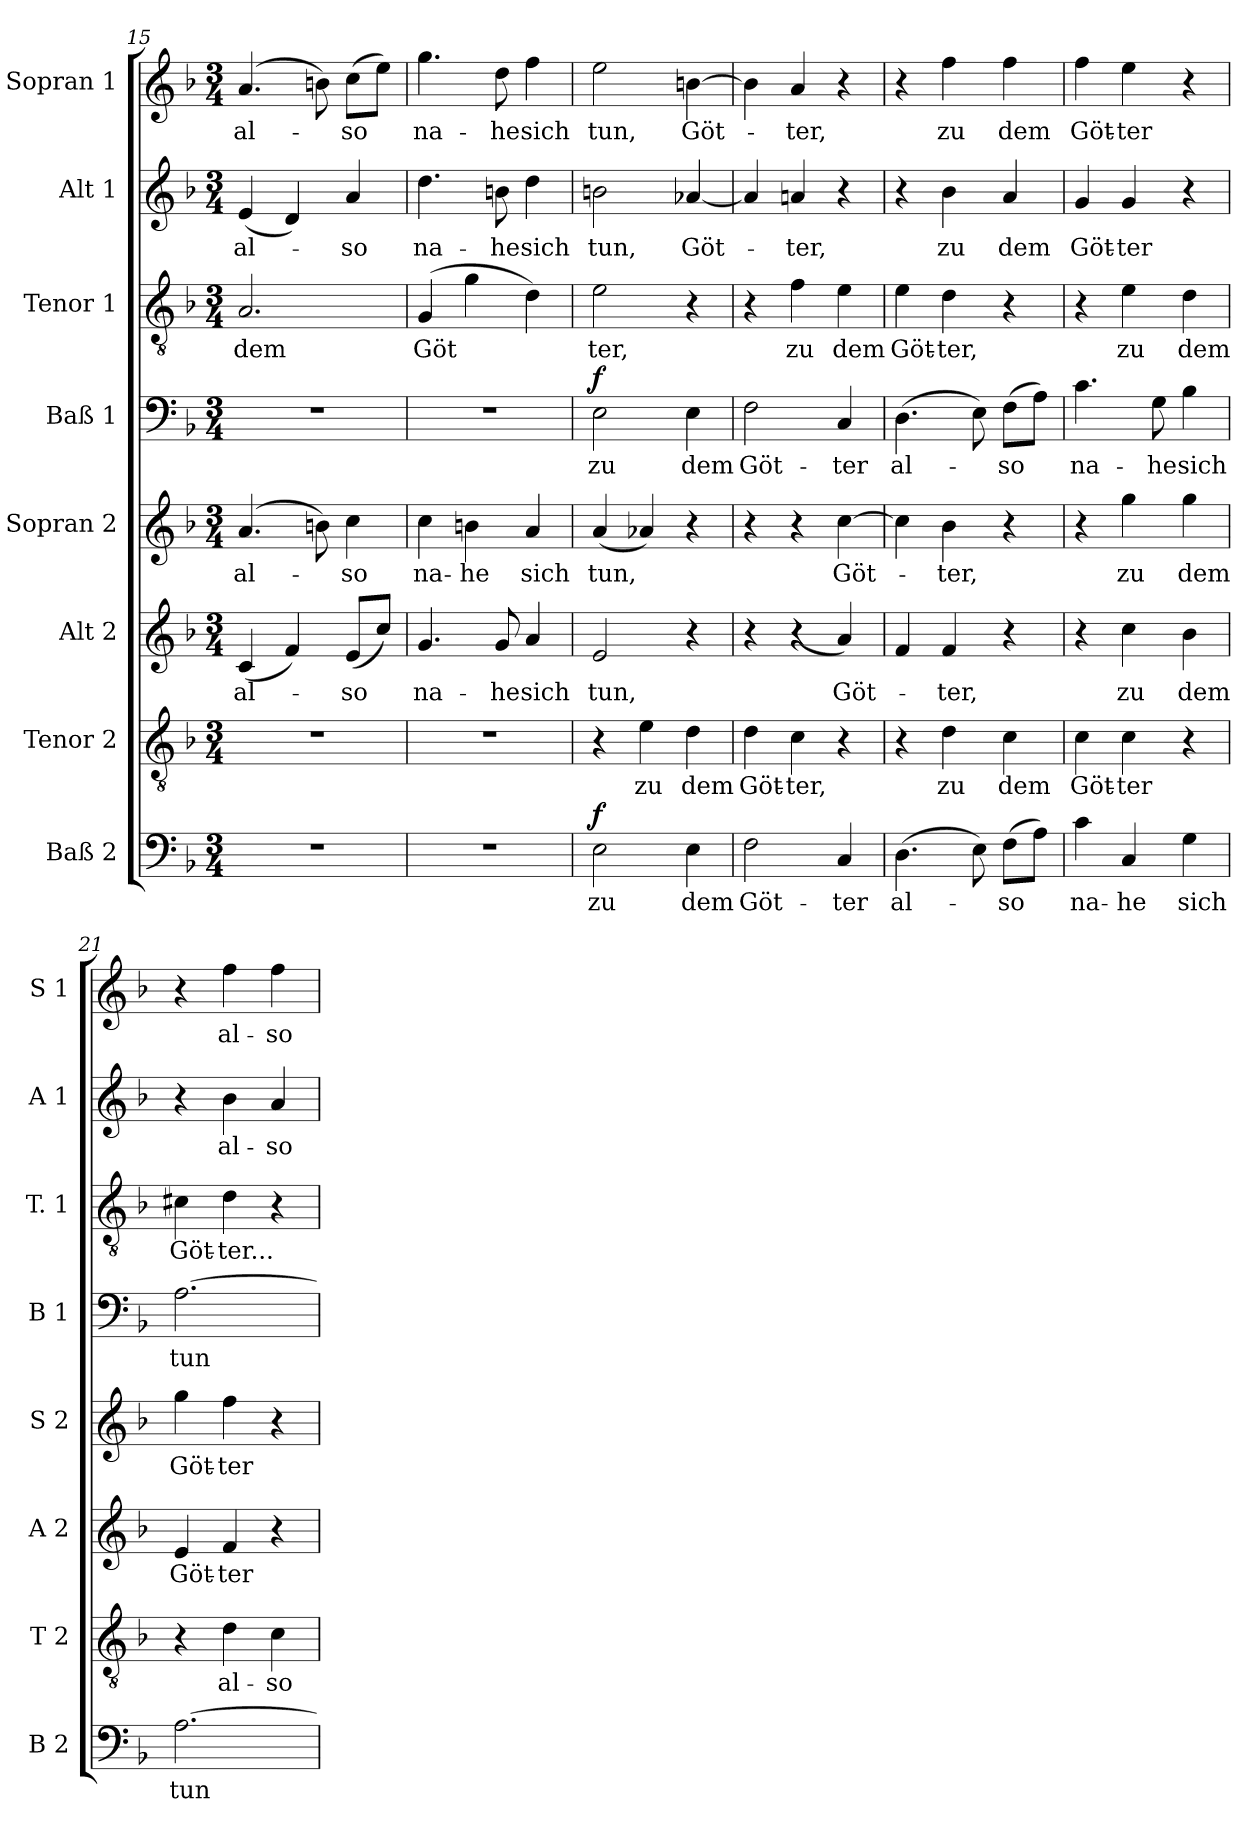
**kern	**text	**dynam	**kern	**text	**kern	**text	**kern	**text	**kern	**text	**dynam	**kern	**text	**kern	**text	**kern	**text
*part8	*part8	*part8	*part7	*part7	*part6	*part6	*part5	*part5	*part4	*part4	*part4	*part3	*part3	*part2	*part2	*part1	*part1
*staff8	*staff8	*staff8	*staff7	*staff7	*staff6	*staff6	*staff5	*staff5	*staff4	*staff4	*staff4	*staff3	*staff3	*staff2	*staff2	*staff1	*staff1
*I"Baß 2	*	*	*I"Tenor 2	*	*I"Alt 2	*	*I"Sopran 2	*	*I"Baß 1	*	*	*I"Tenor 1	*	*I"Alt 1	*	*I"Sopran 1	*
*I'B 2	*	*	*I'T 2	*	*I'A 2	*	*I'S 2	*	*I'B 1	*	*	*I'T. 1	*	*I'A 1	*	*I'S 1	*
*clefF4	*	*	*clefGv2	*	*clefG2	*	*clefG2	*	*clefF4	*	*	*clefGv2	*	*clefG2	*	*clefG2	*
*k[b-]	*	*	*k[b-]	*	*k[b-]	*	*k[b-]	*	*k[b-]	*	*	*k[b-]	*	*k[b-]	*	*k[b-]	*
*M3/4	*	*	*M3/4	*	*M3/4	*	*M3/4	*	*M3/4	*	*	*M3/4	*	*M3/4	*	*M3/4	*
=15	=15	=15	=15	=15	=15	=15	=15	=15	=15	=15	=15	=15	=15	=15	=15	=15	=15
!	!	!	!	!	!	!LO:LY:b	!	!LO:LY:b	!	!	!	!	!LO:LY:b	!	!LO:LY:b	!	!LO:LY:b
2.r	.	.	2.r	.	(<4c/	al-	(>4.a/	al-	2.r	.	.	2.A/	dem	(<4e/	al-	(>4.a/	al-
.	.	.	.	.	4f/)	.	.	.	.	.	.	.	.	4d/)	.	.	.
.	.	.	.	.	.	.	8bn\)	.	.	.	.	.	.	.	.	8bn\)	.
!	!	!	!	!	!	!LO:LY:b	!	!LO:LY:b	!	!	!	!	!	!	!LO:LY:b	!	!LO:LY:b
.	.	.	.	.	(<8e/L	so	4cc\	so	.	.	.	.	.	4a/	so	(>8cc\L	so
.	.	.	.	.	8cc/J)	.	.	.	.	.	.	.	.	.	.	8ee\J)	.
=16	=16	=16	=16	=16	=16	=16	=16	=16	=16	=16	=16	=16	=16	=16	=16	=16	=16
!	!	!	!	!	!	!LO:LY:b	!	!LO:LY:b	!	!	!	!	!LO:LY:b	!	!LO:LY:b	!	!LO:LY:b
2.r	.	.	2.r	.	4.g/	na-	4cc\	na-	2.r	.	.	(>4G/	Göt	4.dd\	na-	4.gg\	na-
!	!	!	!	!	!	!	!	!LO:LY:b	!	!	!	!	!	!	!	!	!
.	.	.	.	.	.	.	4bn\	he	.	.	.	4g\	.	.	.	.	.
!	!	!	!	!	!	!LO:LY:b	!	!	!	!	!	!	!	!	!LO:LY:b	!	!LO:LY:b
.	.	.	.	.	8g/	he	.	.	.	.	.	.	.	8bn\	he	8dd\	he
!	!	!	!	!	!	!LO:LY:b	!	!LO:LY:b	!	!	!	!	!	!	!LO:LY:b	!	!LO:LY:b
.	.	.	.	.	4a/	sich	4a/	sich	.	.	.	4d\)	.	4dd\	sich	4ff\	sich
=17	=17	=17	=17	=17	=17	=17	=17	=17	=17	=17	=17	=17	=17	=17	=17	=17	=17
!	!LO:LY:b	!LO:DY:b	!	!	!	!LO:LY:b	!	!LO:LY:b	!	!LO:LY:b	!LO:DY:b	!	!LO:LY:b	!	!LO:LY:b	!	!LO:LY:b
2E\	zu	f	4r	.	2e/	tun,	(<4a/	tun,	2E\	zu	f	2e\	ter,	2bn\	tun,	2ee\	tun,
!	!	!	!	!LO:LY:b	!	!	!	!	!	!	!	!	!	!	!	!	!
.	.	.	4e\	zu	.	.	4a-X/)	.	.	.	.	.	.	.	.	.	.
!	!LO:LY:b	!	!	!LO:LY:b	!	!	!	!	!	!LO:LY:b	!	!	!	!	!LO:LY:b	!	!LO:LY:b
4E\	dem	.	4d\	dem	4r	.	4r	.	4E\	dem	.	4r	.	[4a-X/	Göt-	[4bn\	Göt-
=18	=18	=18	=18	=18	=18	=18	=18	=18	=18	=18	=18	=18	=18	=18	=18	=18	=18
!	!LO:LY:b	!	!	!LO:LY:b	!	!	!	!	!	!LO:LY:b	!	!	!	!	!	!	!
2F\	Göt-	.	4d\	Göt-	4r	.	4r	.	2F\	Göt-	.	4r	.	4a-/]	.	4b\]	.
!	!	!	!	!LO:LY:b	!	!	!	!	!	!	!	!	!LO:LY:b	!	!LO:LY:b	!	!LO:LY:b
.	.	.	4c\	ter,	(<4r	.	4r	.	.	.	.	4f\	zu	4an/	ter,	4a/	ter,
!	!LO:LY:b	!	!	!	!	!LO:LY:b	!	!LO:LY:b	!	!LO:LY:b	!	!	!LO:LY:b	!	!	!	!
4C/	ter	.	4r	.	4a/)	Göt-	[4cc\	Göt-	4C/	ter	.	4e\	dem	4r	.	4r	.
!!LO:PB:g=z
=19	=19	=19	=19	=19	=19	=19	=19	=19	=19	=19	=19	=19	=19	=19	=19	=19	=19
!	!LO:LY:b	!	!	!	!	!	!	!	!	!LO:LY:b	!	!	!LO:LY:b	!	!	!	!
(>4.D\	al-	.	4r	.	4f/	.	4cc\]	.	(>4.D\	al-	.	4e\	Göt-	4r	.	4r	.
!	!	!	!	!LO:LY:b	!	!LO:LY:b	!	!LO:LY:b	!	!	!	!	!LO:LY:b	!	!LO:LY:b	!	!LO:LY:b
.	.	.	4d\	zu	4f/	ter,	4b-\	ter,	.	.	.	4d\	ter,	4b-\	zu	4ff\	zu
8E\)	.	.	.	.	.	.	.	.	8E\)	.	.	.	.	.	.	.	.
!	!LO:LY:b	!	!	!LO:LY:b	!	!	!	!	!	!LO:LY:b	!	!	!	!	!LO:LY:b	!	!LO:LY:b
(>8F\L	so	.	4c\	dem	4r	.	4r	.	(>8F\L	so	.	4r	.	4a/	dem	4ff\	dem
8A\J)	.	.	.	.	.	.	.	.	8A\J)	.	.	.	.	.	.	.	.
=20	=20	=20	=20	=20	=20	=20	=20	=20	=20	=20	=20	=20	=20	=20	=20	=20	=20
!	!LO:LY:b	!	!	!LO:LY:b	!	!	!	!	!	!LO:LY:b	!	!	!	!	!LO:LY:b	!	!LO:LY:b
4c\	na-	.	4c\	Göt-	4r	.	4r	.	4.c\	na-	.	4r	.	4g/	Göt-	4ff\	Göt-
!	!LO:LY:b	!	!	!LO:LY:b	!	!LO:LY:b	!	!LO:LY:b	!	!	!	!	!LO:LY:b	!	!LO:LY:b	!	!LO:LY:b
4C/	he	.	4c\	ter	4cc\	zu	4gg\	zu	.	.	.	4e\	zu	4g/	ter	4ee\	ter
!	!	!	!	!	!	!	!	!	!	!LO:LY:b	!	!	!	!	!	!	!
.	.	.	.	.	.	.	.	.	8G\	he	.	.	.	.	.	.	.
!	!LO:LY:b	!	!	!	!	!LO:LY:b	!	!LO:LY:b	!	!LO:LY:b	!	!	!LO:LY:b	!	!	!	!
4G\	sich	.	4r	.	4b-\	dem	4gg\	dem	4B-\	sich	.	4d\	dem	4r	.	4r	.
=21	=21	=21	=21	=21	=21	=21	=21	=21	=21	=21	=21	=21	=21	=21	=21	=21	=21
!	!LO:LY:b	!	!	!	!	!LO:LY:b	!	!LO:LY:b	!	!LO:LY:b	!	!	!LO:LY:b	!	!	!	!
[2.A\	tun	.	4r	.	4e/	Göt-	4gg\	Göt-	[2.A\	tun	.	4c#X\	Göt-	4r	.	4r	.
!	!	!	!	!LO:LY:b	!	!LO:LY:b	!	!LO:LY:b	!	!	!	!	!LO:LY:b	!	!LO:LY:b	!	!LO:LY:b
.	.	.	4d\	al-	4f/	ter	4ff\	ter	.	.	.	4d\	ter...	4b-\	al-	4ff\	al-
!	!	!	!	!LO:LY:b	!	!	!	!	!	!	!	!	!	!	!LO:LY:b	!	!LO:LY:b
.	.	.	4c\	so	4r	.	4r	.	.	.	.	4r	.	4a/	so	4ff\	so
=	=	=	=	=	=	=	=	=	=	=	=	=	=	=	=	=	=
*-	*-	*-	*-	*-	*-	*-	*-	*-	*-	*-	*-	*-	*-	*-	*-	*-	*-
